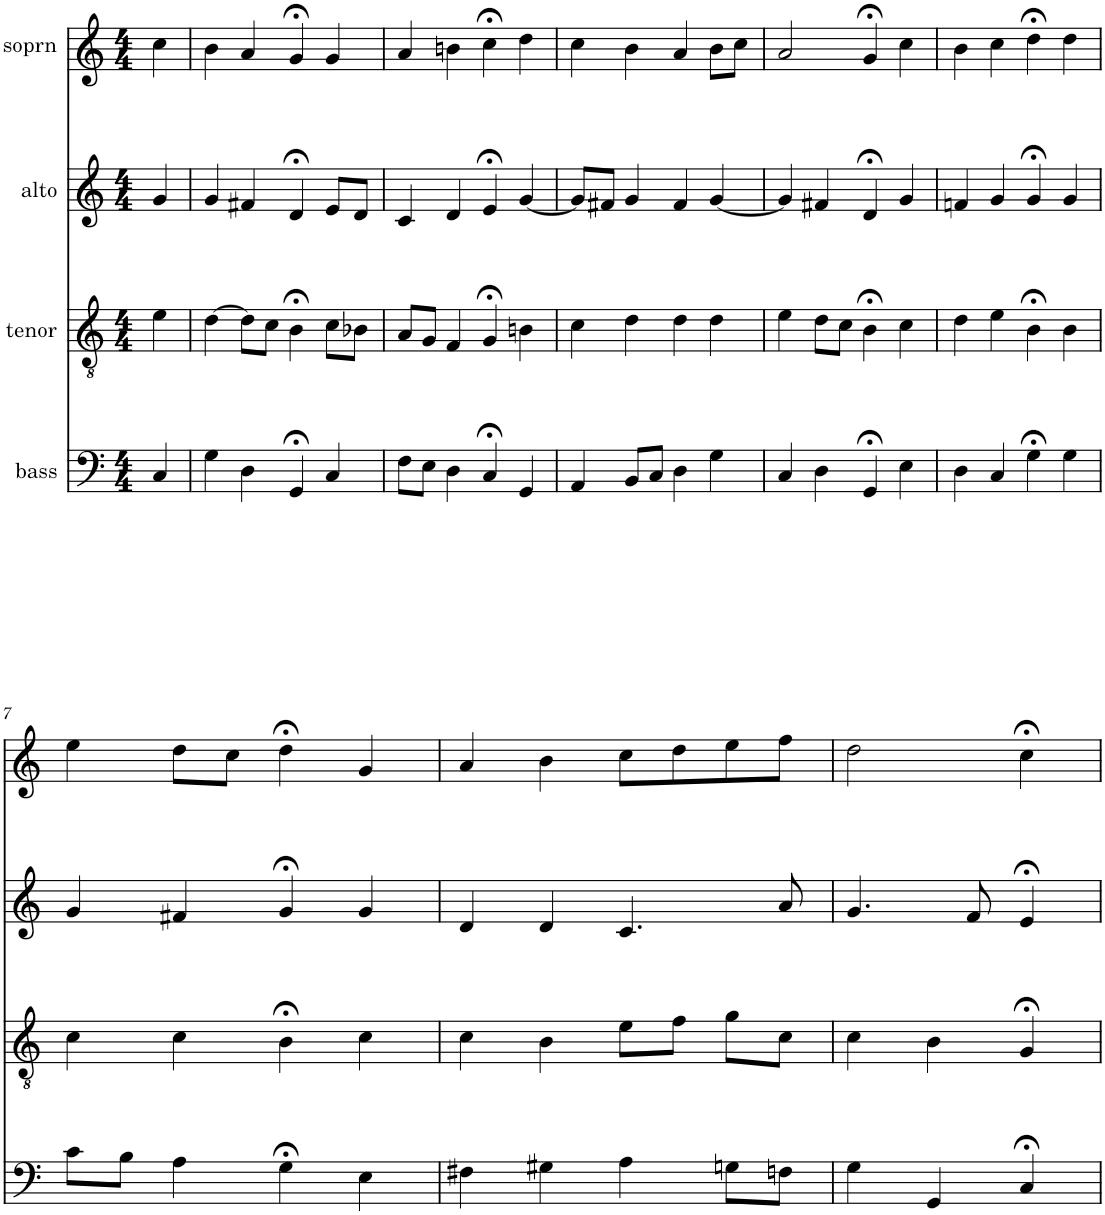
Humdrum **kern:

**kern	**kern	**kern	**kern
*part4	*part3	*part2	*part1
*staff4	*staff3	*staff2	*staff1
*I"bass	*I"tenor	*I"alto	*I"soprn
*clefF4	*clefGv2	*clefG2	*clefG2
*k[]	*k[]	*k[]	*k[]
*M4/4	*M4/4	*M4/4	*M4/4
=1	=1	=1	=1
4C/	4e\	4g/	4cc\
=2	=2	=2	=2
4G\	[4d\	4g/	4b\
4D\	8d\L]	4f#X/	4a/
.	8c\J	.	.
4GG;</	4B;<\	4d;</	4g;</
4C/	8c\L	8e/L	4g/
.	8B-X\J	8d/J	.
=3	=3	=3	=3
8F\L	8A/L	4c/	4a/
8E\J	8G/J	.	.
4D\	4F/	4d/	4bn\
4C;</	4G;</	4e;</	4cc;<\
4GG/	4Bn\	[4g/	4dd\
=4	=4	=4	=4
4AA/	4c\	8g/L]	4cc\
.	.	8f#X/J	.
8BB/L	4d\	4g/	4b\
8C/J	.	.	.
4D\	4d\	4f#/	4a/
4G\	4d\	[4g/	8b\L
.	.	.	8cc\J
=5	=5	=5	=5
4C/	4e\	4g/]	2a/
4D\	8d\L	4f#X/	.
.	8c\J	.	.
4GG;</	4B;<\	4d;</	4g;</
4E\	4c\	4g/	4cc\
=6	=6	=6	=6
4D\	4d\	4fn/	4b\
4C/	4e\	4g/	4cc\
4G;<\	4B;<\	4g;</	4dd;<\
4G\	4B\	4g/	4dd\
!!LO:LB:g=z
=7	=7	=7	=7
8c\L	4c\	4g/	4ee\
8B\J	.	.	.
4A\	4c\	4f#X/	8dd\L
.	.	.	8cc\J
4G;<\	4B;<\	4g;</	4dd;<\
4E\	4c\	4g/	4g/
=8	=8	=8	=8
4F#X\	4c\	4d/	4a/
4G#X\	4B\	4d/	4b\
4A\	8e\L	4.c/	8cc\L
.	8f\J	.	8dd\
8Gn\L	8g\L	.	8ee\
8Fn\J	8c\J	8a/	8ff\J
=9	=9	=9	=9
4G\	4c\	4.g/	2dd\
4GG/	4B\	.	.
.	.	8f/	.
4C;</	4G;</	4e;</	4cc;<\
=	=	=	=
*-	*-	*-	*-
